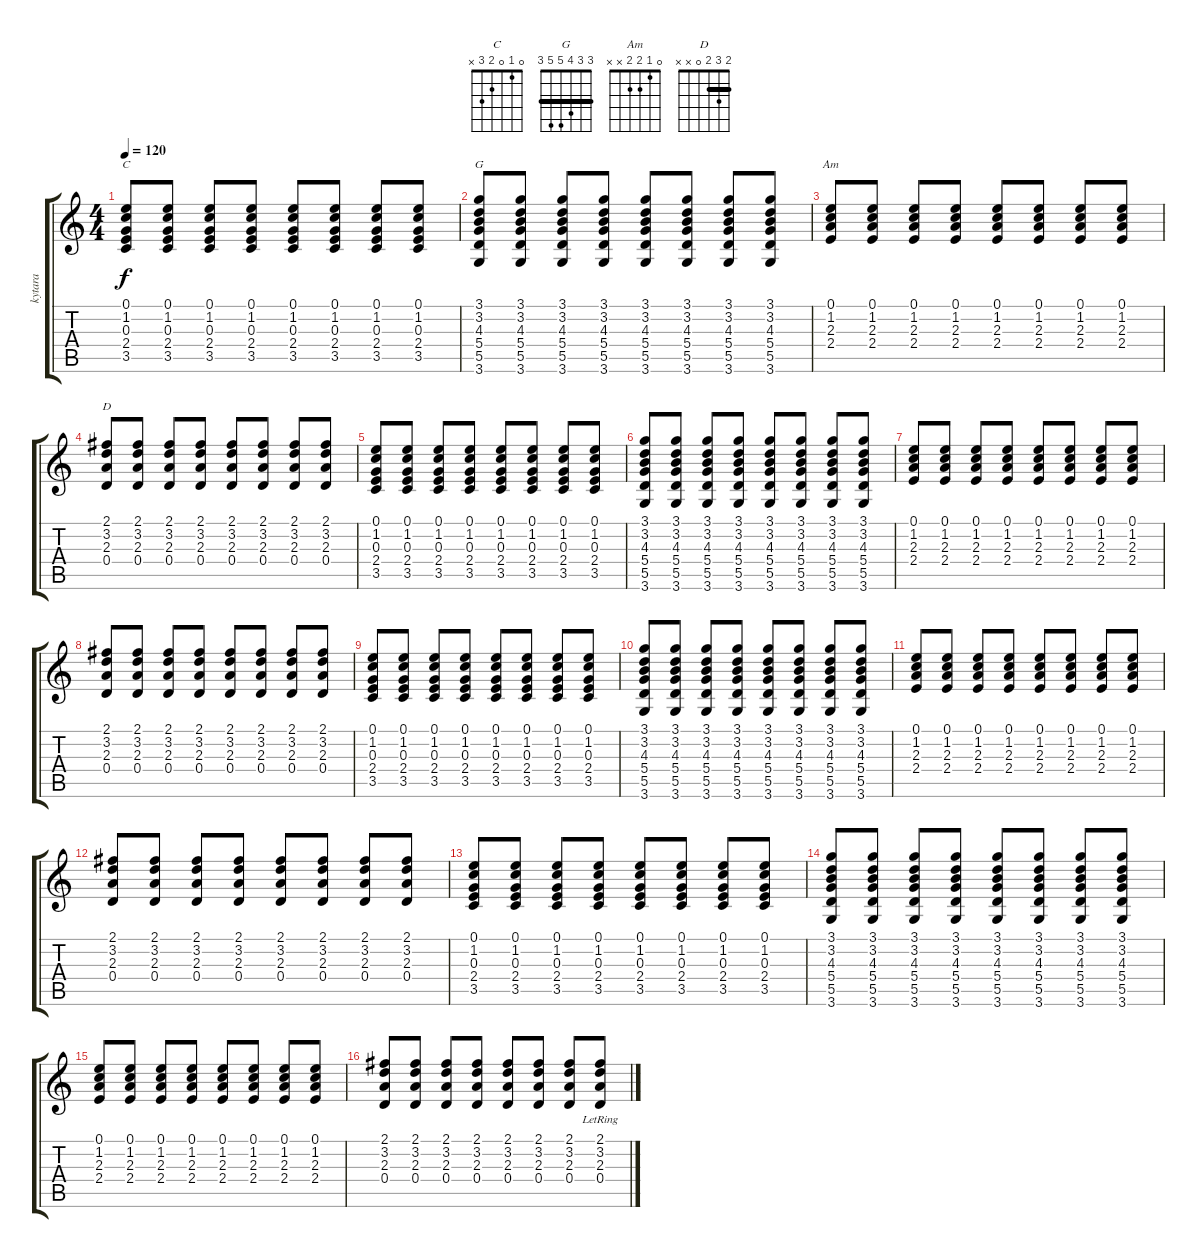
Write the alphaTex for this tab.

\track ("kytara" "kytara") {instrument acousticguitarnylon}
\staff {score tabs}
\tuning (E4 B3 G3 D3 A2 E2) {hide}
\chord ("C" 0 1 0 2 3 x)
\chord ("G" 3 3 4 5 5 3) {barre 3}
\chord ("Am" 0 1 2 2 x x)
\chord ("D" 2 3 2 0 x x) {barre 2}
\ts (4 4)
\tempo 120
\clef g2
\ks c
(0.1 1.2 0.3 2.4 3.5).8{ch "C" dy f} (0.1 1.2 0.3 2.4 3.5).8 (0.1 1.2 0.3 2.4 3.5).8 (0.1 1.2 0.3 2.4 3.5).8 (0.1 1.2 0.3 2.4 3.5).8 (0.1 1.2 0.3 2.4 3.5).8 (0.1 1.2 0.3 2.4 3.5).8 (0.1 1.2 0.3 2.4 3.5).8 |
(3.1 3.2 4.3 5.4 5.5 3.6).8{ch "G"} (3.1 3.2 4.3 5.4 5.5 3.6).8 (3.1 3.2 4.3 5.4 5.5 3.6).8 (3.1 3.2 4.3 5.4 5.5 3.6).8 (3.1 3.2 4.3 5.4 5.5 3.6).8 (3.1 3.2 4.3 5.4 5.5 3.6).8 (3.1 3.2 4.3 5.4 5.5 3.6).8 (3.1 3.2 4.3 5.4 5.5 3.6).8 |
(0.1 1.2 2.3 2.4).8{ch "Am"} (0.1 1.2 2.3 2.4).8 (0.1 1.2 2.3 2.4).8 (0.1 1.2 2.3 2.4).8 (0.1 1.2 2.3 2.4).8 (0.1 1.2 2.3 2.4).8 (0.1 1.2 2.3 2.4).8 (0.1 1.2 2.3 2.4).8 |
(2.1 3.2 2.3 0.4).8{ch "D"} (2.1 3.2 2.3 0.4).8 (2.1 3.2 2.3 0.4).8 (2.1 3.2 2.3 0.4).8 (2.1 3.2 2.3 0.4).8 (2.1 3.2 2.3 0.4).8 (2.1 3.2 2.3 0.4).8 (2.1 3.2 2.3 0.4).8 |
(0.1 1.2 0.3 2.4 3.5).8 (0.1 1.2 0.3 2.4 3.5).8 (0.1 1.2 0.3 2.4 3.5).8 (0.1 1.2 0.3 2.4 3.5).8 (0.1 1.2 0.3 2.4 3.5).8 (0.1 1.2 0.3 2.4 3.5).8 (0.1 1.2 0.3 2.4 3.5).8 (0.1 1.2 0.3 2.4 3.5).8 |
(3.1 3.2 4.3 5.4 5.5 3.6).8 (3.1 3.2 4.3 5.4 5.5 3.6).8 (3.1 3.2 4.3 5.4 5.5 3.6).8 (3.1 3.2 4.3 5.4 5.5 3.6).8 (3.1 3.2 4.3 5.4 5.5 3.6).8 (3.1 3.2 4.3 5.4 5.5 3.6).8 (3.1 3.2 4.3 5.4 5.5 3.6).8 (3.1 3.2 4.3 5.4 5.5 3.6).8 |
(0.1 1.2 2.3 2.4).8 (0.1 1.2 2.3 2.4).8 (0.1 1.2 2.3 2.4).8 (0.1 1.2 2.3 2.4).8 (0.1 1.2 2.3 2.4).8 (0.1 1.2 2.3 2.4).8 (0.1 1.2 2.3 2.4).8 (0.1 1.2 2.3 2.4).8 |
(2.1 3.2 2.3 0.4).8 (2.1 3.2 2.3 0.4).8 (2.1 3.2 2.3 0.4).8 (2.1 3.2 2.3 0.4).8 (2.1 3.2 2.3 0.4).8 (2.1 3.2 2.3 0.4).8 (2.1 3.2 2.3 0.4).8 (2.1 3.2 2.3 0.4).8 |
(0.1 1.2 0.3 2.4 3.5).8 (0.1 1.2 0.3 2.4 3.5).8 (0.1 1.2 0.3 2.4 3.5).8 (0.1 1.2 0.3 2.4 3.5).8 (0.1 1.2 0.3 2.4 3.5).8 (0.1 1.2 0.3 2.4 3.5).8 (0.1 1.2 0.3 2.4 3.5).8 (0.1 1.2 0.3 2.4 3.5).8 |
(3.1 3.2 4.3 5.4 5.5 3.6).8 (3.1 3.2 4.3 5.4 5.5 3.6).8 (3.1 3.2 4.3 5.4 5.5 3.6).8 (3.1 3.2 4.3 5.4 5.5 3.6).8 (3.1 3.2 4.3 5.4 5.5 3.6).8 (3.1 3.2 4.3 5.4 5.5 3.6).8 (3.1 3.2 4.3 5.4 5.5 3.6).8 (3.1 3.2 4.3 5.4 5.5 3.6).8 |
(0.1 1.2 2.3 2.4).8 (0.1 1.2 2.3 2.4).8 (0.1 1.2 2.3 2.4).8 (0.1 1.2 2.3 2.4).8 (0.1 1.2 2.3 2.4).8 (0.1 1.2 2.3 2.4).8 (0.1 1.2 2.3 2.4).8 (0.1 1.2 2.3 2.4).8 |
(2.1 3.2 2.3 0.4).8 (2.1 3.2 2.3 0.4).8 (2.1 3.2 2.3 0.4).8 (2.1 3.2 2.3 0.4).8 (2.1 3.2 2.3 0.4).8 (2.1 3.2 2.3 0.4).8 (2.1 3.2 2.3 0.4).8 (2.1 3.2 2.3 0.4).8 |
(0.1 1.2 0.3 2.4 3.5).8 (0.1 1.2 0.3 2.4 3.5).8 (0.1 1.2 0.3 2.4 3.5).8 (0.1 1.2 0.3 2.4 3.5).8 (0.1 1.2 0.3 2.4 3.5).8 (0.1 1.2 0.3 2.4 3.5).8 (0.1 1.2 0.3 2.4 3.5).8 (0.1 1.2 0.3 2.4 3.5).8 |
(3.1 3.2 4.3 5.4 5.5 3.6).8 (3.1 3.2 4.3 5.4 5.5 3.6).8 (3.1 3.2 4.3 5.4 5.5 3.6).8 (3.1 3.2 4.3 5.4 5.5 3.6).8 (3.1 3.2 4.3 5.4 5.5 3.6).8 (3.1 3.2 4.3 5.4 5.5 3.6).8 (3.1 3.2 4.3 5.4 5.5 3.6).8 (3.1 3.2 4.3 5.4 5.5 3.6).8 |
(0.1 1.2 2.3 2.4).8 (0.1 1.2 2.3 2.4).8 (0.1 1.2 2.3 2.4).8 (0.1 1.2 2.3 2.4).8 (0.1 1.2 2.3 2.4).8 (0.1 1.2 2.3 2.4).8 (0.1 1.2 2.3 2.4).8 (0.1 1.2 2.3 2.4).8 |
(2.1 3.2 2.3 0.4).8 (2.1 3.2 2.3 0.4).8 (2.1 3.2 2.3 0.4).8 (2.1 3.2 2.3 0.4).8 (2.1 3.2 2.3 0.4).8 (2.1 3.2 2.3 0.4).8 (2.1 3.2 2.3 0.4).8 (2.1{lr} 3.2{lr} 2.3{lr} 0.4{lr}).8
